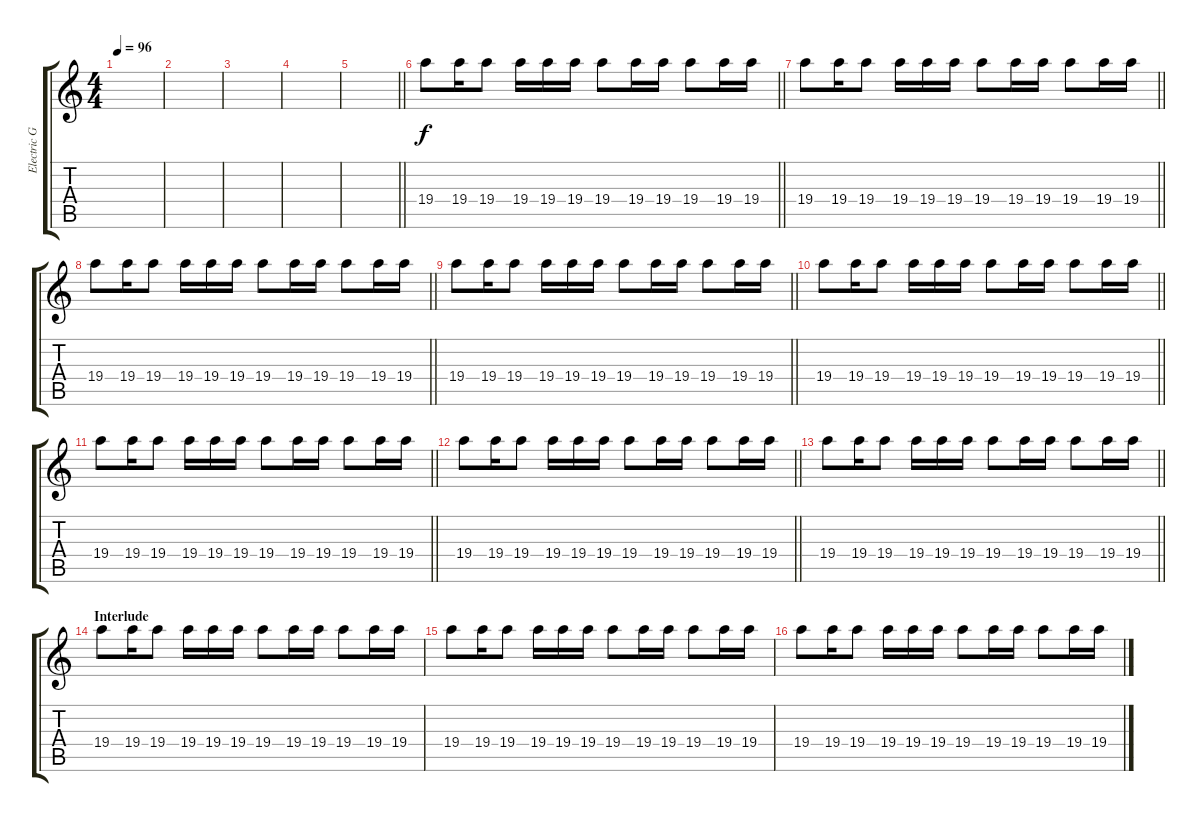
\track ("Electric Guitar " "Electric G") {instrument electricguitarclean}
\staff {score tabs}
\tuning (E4 B3 G3 D3 A2 E2) {hide}
\ts (4 4)
\tempo 96
\clef g2
\ks c
|
|
|
|
\barLineRight lightlight
|
\barLineRight lightlight
19.4.8 19.4.16 19.4.8 19.4.16 19.4.16 19.4.16 19.4.8 19.4.16 19.4.16 19.4.8 19.4.16 19.4.16 |
\barLineRight lightlight
19.4.8 19.4.16 19.4.8 19.4.16 19.4.16 19.4.16 19.4.8 19.4.16 19.4.16 19.4.8 19.4.16 19.4.16 |
\barLineRight lightlight
19.4.8 19.4.16 19.4.8 19.4.16 19.4.16 19.4.16 19.4.8 19.4.16 19.4.16 19.4.8 19.4.16 19.4.16 |
\barLineRight lightlight
19.4.8 19.4.16 19.4.8 19.4.16 19.4.16 19.4.16 19.4.8 19.4.16 19.4.16 19.4.8 19.4.16 19.4.16 |
\barLineRight lightlight
19.4.8 19.4.16 19.4.8 19.4.16 19.4.16 19.4.16 19.4.8 19.4.16 19.4.16 19.4.8 19.4.16 19.4.16 |
\barLineRight lightlight
19.4.8 19.4.16 19.4.8 19.4.16 19.4.16 19.4.16 19.4.8 19.4.16 19.4.16 19.4.8 19.4.16 19.4.16 |
\barLineRight lightlight
19.4.8 19.4.16 19.4.8 19.4.16 19.4.16 19.4.16 19.4.8 19.4.16 19.4.16 19.4.8 19.4.16 19.4.16 |
\barLineRight lightlight
19.4.8 19.4.16 19.4.8 19.4.16 19.4.16 19.4.16 19.4.8 19.4.16 19.4.16 19.4.8 19.4.16 19.4.16 |
\section ("" "Interlude")
19.4.8 19.4.16 19.4.8 19.4.16 19.4.16 19.4.16 19.4.8 19.4.16 19.4.16 19.4.8 19.4.16 19.4.16 |
19.4.8 19.4.16 19.4.8 19.4.16 19.4.16 19.4.16 19.4.8 19.4.16 19.4.16 19.4.8 19.4.16 19.4.16 |
19.4.8 19.4.16 19.4.8 19.4.16 19.4.16 19.4.16 19.4.8 19.4.16 19.4.16 19.4.8 19.4.16 19.4.16
